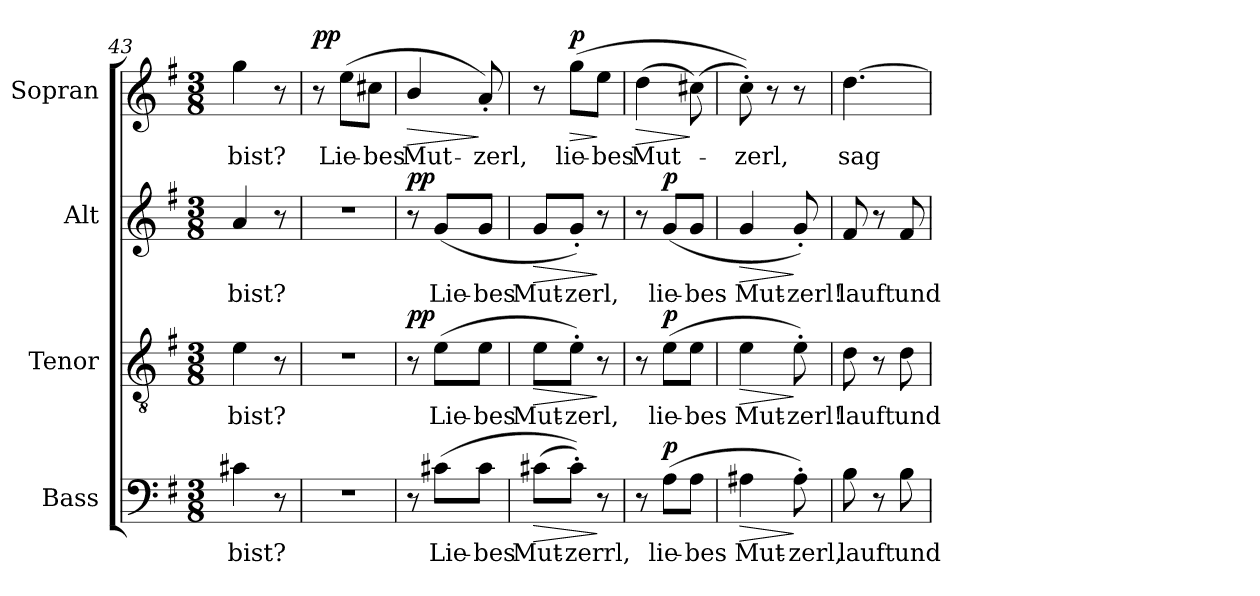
**kern	**text	**dynam	**kern	**text	**dynam	**kern	**text	**dynam	**kern	**text	**dynam
*part4	*part4	*part4	*part3	*part3	*part3	*part2	*part2	*part2	*part1	*part1	*part1
*staff4	*staff4	*staff4	*staff3	*staff3	*staff3	*staff2	*staff2	*staff2	*staff1	*staff1	*staff1
*I"Bass	*	*	*I"Tenor	*	*	*I"Alt	*	*	*I"Sopran	*	*
*I'B.	*	*	*I'T.	*	*	*I'A.	*	*	*I'S.	*	*
*clefF4	*	*	*clefGv2	*	*	*clefG2	*	*	*clefG2	*	*
*	*	*	*ITrd7c12	*	*	*	*	*	*	*	*
*k[f#]	*	*	*k[f#]	*	*	*k[f#]	*	*	*k[f#]	*	*
*G:	*	*	*G:	*	*	*G:	*	*	*G:	*	*
*M3/8	*	*	*M3/8	*	*	*M3/8	*	*	*M3/8	*	*
=43	=43	=43	=43	=43	=43	=43	=43	=43	=43	=43	=43
!	!LO:LY:b:color=#000000	!	!	!	!	!	!	!	!	!	!
!	!	!	!	!LO:LY:b:color=#000000	!	!	!	!	!	!	!
!	!	!	!	!	!	!	!LO:LY:b:color=#000000	!	!	!	!
!	!	!	!	!	!	!	!	!	!	!LO:LY:b:color=#000000	!
4c#Xi\	bist?	.	4Ei\	bist?	.	4ai/	bist?	.	4ggi\	bist?	.
8r	.	.	8r	.	.	8r	.	.	8r	.	.
=44	=44	=44	=44	=44	=44	=44	=44	=44	=44	=44	=44
!LO:N:vis=1	!	!	!LO:N:vis=1	!	!	!LO:N:vis=1	!	!	!	!	!
4.r	.	.	4.r	.	.	4.r	.	.	8r	.	pp
!	!	!	!	!	!	!	!	!	!	!LO:LY:b:color=#000000	!
.	.	.	.	.	.	.	.	.	(8eei\L	Lie-	.
!	!	!	!	!	!	!	!	!	!	!LO:LY:b:color=#000000	!
.	.	.	.	.	.	.	.	.	8cc#Xi\J	bes	.
=45	=45	=45	=45	=45	=45	=45	=45	=45	=45	=45	=45
!	!	!	!	!	!	!	!	!	!	!LO:LY:b:color=#000000	!LO:HP:b
8r	.	mf pp	8r	.	pp	8r	.	pp	4bi/	Mut-	>
!	!LO:LY:b:color=#000000	!	!	!	!	!	!	!	!	!	!
!	!	!	!	!LO:LY:b:color=#000000	!	!	!	!	!	!	!
!	!	!	!	!	!	!	!LO:LY:b:color=#000000	!	!	!	!
(8c#Xi\L	Lie-	.	(8Ei\L	Lie-	.	(8gi/L	Lie-	.	.	.	.
!	!LO:LY:b:color=#000000	!	!	!	!	!	!	!	!	!	!
!	!	!	!	!LO:LY:b:color=#000000	!	!	!	!	!	!	!
!	!	!	!	!	!	!	!LO:LY:b:color=#000000	!	!	!	!
!	!	!	!	!	!	!	!	!	!	!LO:LY:b:color=#000000	!
8c#i\J	-bes	.	8Ei\J	-bes	.	8gi/J	-bes	.	8a'i/)	-zerl,	]
!!LO:PB:g=z
=46	=46	=46	=46	=46	=46	=46	=46	=46	=46	=46	=46
!	!LO:LY:b:color=#000000	!LO:HP:b	!	!	!	!	!	!	!	!	!
!	!	!	!	!LO:LY:b:color=#000000	!LO:HP:b	!	!	!	!	!	!
!	!	!	!	!	!	!	!LO:LY:b:color=#000000	!LO:HP:b	!	!	!
(8c#Xi\L	Mut-	>	8Ei\L	Mut-	>	8gi/L	Mut-	>	8r	.	.
!	!LO:LY:b:color=#000000	!	!	!	!	!	!	!	!	!	!
!	!	!	!	!LO:LY:b:color=#000000	!	!	!	!	!	!	!
!	!	!	!	!	!	!	!LO:LY:b:color=#000000	!	!	!	!
!	!	!	!	!	!	!	!	!	!	!LO:LY:b:color=#000000	!LO:HP:b
8c#'i\J))	-zerrl,	.	8E'i\J)	-zerl,	.	8g'i/J)	-zerl,	.	(8ggi\L	lie-	> p
!	!	!	!	!	!	!	!	!	!	!LO:LY:b:color=#000000	!
8r	.	]	8r	.	]	8r	.	]	8eei\J	-bes	]
=47	=47	=47	=47	=47	=47	=47	=47	=47	=47	=47	=47
!	!	!	!	!	!	!	!	!	!	!LO:LY:b:color=#000000	!LO:HP:b
8r	.	.	8r	.	.	8r	.	.	(4ddi\	Mut-	>
!	!LO:LY:b:color=#000000	!	!	!	!	!	!	!	!	!	!
!	!	!	!	!LO:LY:b:color=#000000	!	!	!	!	!	!	!
!	!	!	!	!	!	!	!LO:LY:b:color=#000000	!	!	!	!
(8Ai\L	lie-	p	(8Ei\L	lie-	p	(8gi/L	lie-	p	.	.	.
!	!LO:LY:b:color=#000000	!	!	!	!	!	!	!	!	!	!
!	!	!	!	!LO:LY:b:color=#000000	!	!	!	!	!	!	!
!	!	!	!	!	!	!	!LO:LY:b:color=#000000	!	!	!	!
8Ai\J	-bes	.	8Ei\J	-bes	.	8gi/J	-bes	.	(8cc#Xi\)	.	]
=48	=48	=48	=48	=48	=48	=48	=48	=48	=48	=48	=48
!	!LO:LY:b:color=#000000	!LO:HP:b	!	!	!	!	!	!	!	!	!
!	!	!	!	!LO:LY:b:color=#000000	!LO:HP:b	!	!	!	!	!	!
!	!	!	!	!	!	!	!LO:LY:b:color=#000000	!LO:HP:b	!	!	!
!	!	!	!	!	!	!	!	!	!	!LO:LY:b:color=#000000	!
4A#Xi\	Mut-	>	4Ei\	Mut-	>	4gi/	Mut-	>	8cc'i\))	-zerl,	.
.	.	.	.	.	.	.	.	.	8r	.	.
!	!LO:LY:b:color=#000000	!	!	!	!	!	!	!	!	!	!
!	!	!	!	!LO:LY:b:color=#000000	!	!	!	!	!	!	!
!	!	!	!	!	!	!	!LO:LY:b:color=#000000	!	!	!	!
8A#'i\)	-zerl,	]	8E'i\)	-zerl!	]	8g'i/)	-zerl!	]	8r	.	.
=49	=49	=49	=49	=49	=49	=49	=49	=49	=49	=49	=49
!	!LO:LY:b:color=#000000	!	!	!	!	!	!	!	!	!	!
!	!	!	!	!LO:LY:b:color=#000000	!	!	!	!	!	!	!
!	!	!	!	!	!	!	!LO:LY:b:color=#000000	!	!	!	!
!	!	!	!	!	!	!	!	!	!	!LO:LY:b:color=#000000	!
8Bi\	lauft	.	8Di\	lauft	.	8f#i/	lauft	.	[4.ddi\	sag	.
8r	.	.	8r	.	.	8r	.	.	.	.	.
!	!LO:LY:b:color=#000000	!	!	!	!	!	!	!	!	!	!
!	!	!	!	!LO:LY:b:color=#000000	!	!	!	!	!	!	!
!	!	!	!	!	!	!	!LO:LY:b:color=#000000	!	!	!	!
8Bi\	und	.	8Di\	und	.	8f#i/	und	.	.	.	.
=	=	=	=	=	=	=	=	=	=	=	=
*-	*-	*-	*-	*-	*-	*-	*-	*-	*-	*-	*-
